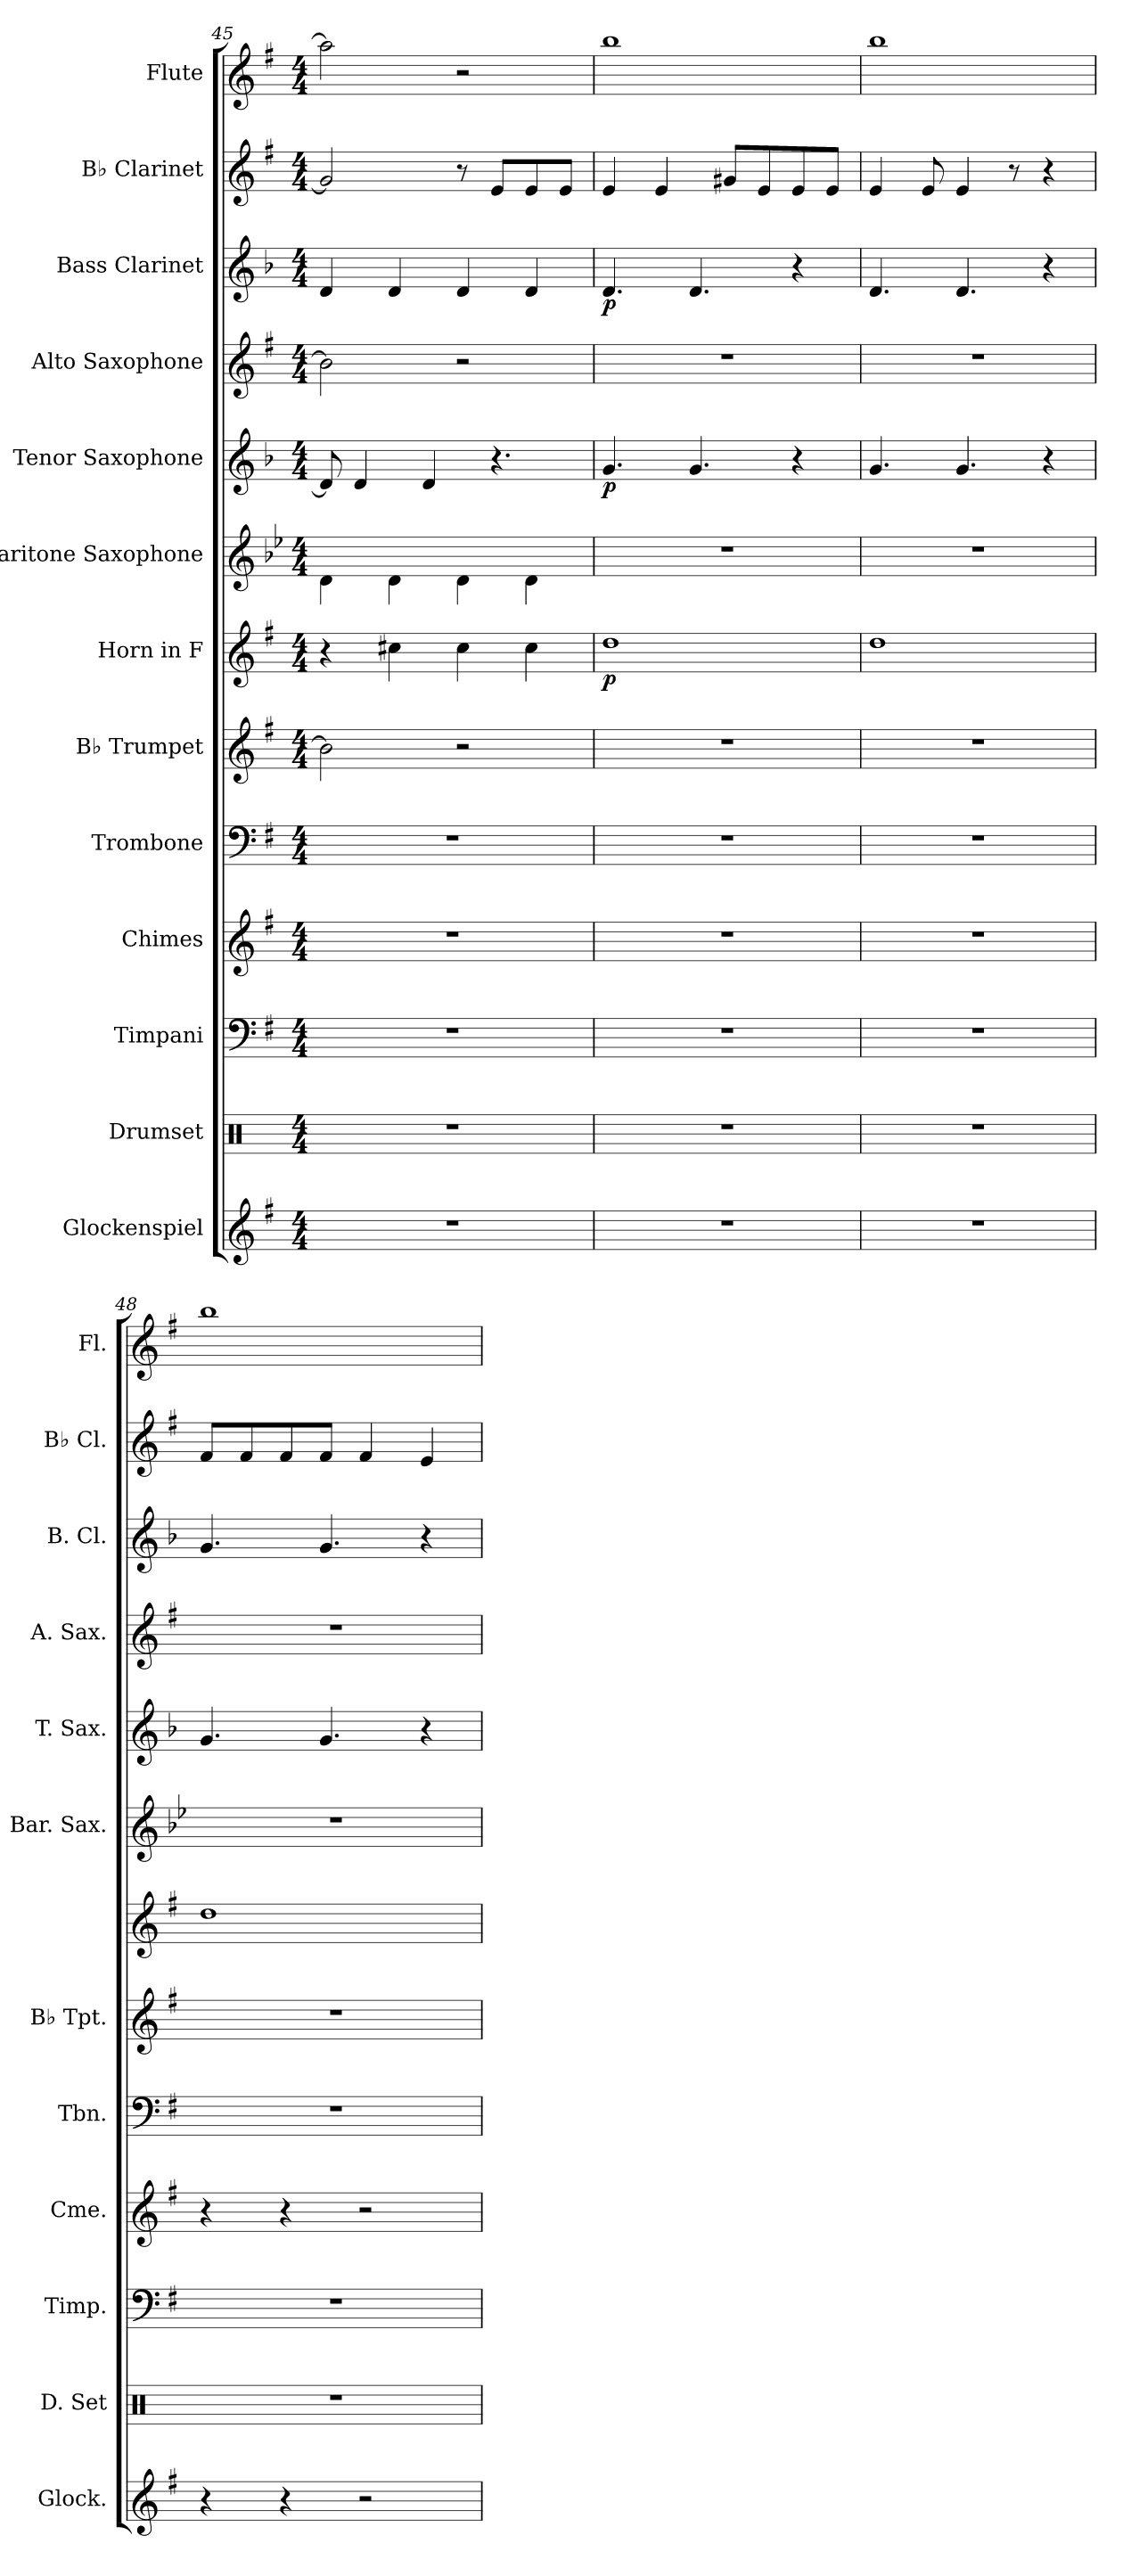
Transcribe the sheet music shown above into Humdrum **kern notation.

**kern	**kern	**kern	**kern	**kern	**kern	**kern	**dynam	**kern	**kern	**dynam	**kern	**kern	**dynam	**kern	**kern
*part13	*part12	*part11	*part10	*part9	*part8	*part7	*part7	*part6	*part5	*part5	*part4	*part3	*part3	*part2	*part1
*staff13	*staff12	*staff11	*staff10	*staff9	*staff8	*staff7	*staff7	*staff6	*staff5	*staff5	*staff4	*staff3	*staff3	*staff2	*staff1
*I"Glockenspiel	*I"Drumset	*I"Timpani	*I"Chimes	*I"Trombone	*I"B♭ Trumpet	*I"Horn in F	*	*I"Baritone Saxophone	*I"Tenor Saxophone	*	*I"Alto Saxophone	*I"Bass Clarinet	*	*I"B♭ Clarinet	*I"Flute
*I'Glock.	*I'D. Set	*I'Timp.	*I'Cme.	*I'Tbn.	*I'B♭ Tpt.	*	*	*I'Bar. Sax.	*I'T. Sax.	*	*I'A. Sax.	*I'B. Cl.	*	*I'B♭ Cl.	*I'Fl.
*clefG2	*clefX	*clefF4	*clefG2	*clefF4	*clefG2	*clefG2	*	*clefG2	*clefG2	*	*clefG2	*clefG2	*	*clefG2	*clefG2
*ITrd-14c-24	*	*	*	*	*ITrd1c2	*ITrd4c7	*	*ITrd12c21	*ITrd8c14	*	*ITrd5c9	*ITrd8c14	*	*ITrd1c2	*
*k[f#]	*k[]	*k[f#]	*k[f#]	*k[f#]	*k[b-]	*k[]	*	*k[b-e-]	*k[b-]	*	*k[b-e-]	*k[b-]	*	*k[b-]	*k[f#]
*M4/4	*M4/4	*M4/4	*M4/4	*M4/4	*M4/4	*M4/4	*	*M4/4	*M4/4	*	*M4/4	*M4/4	*	*M4/4	*M4/4
=45	=45	=45	=45	=45	=45	=45	=45	=45	=45	=45	=45	=45	=45	=45	=45
1r	1r	1r	1r	1r	2a\]	4r	.	4D\	8D/]	.	2d\]	4D/	.	2f#/]	2aa\]
.	.	.	.	.	.	.	.	.	4D/	.	.	.	.	.	.
.	.	.	.	.	.	4f#X\	.	4D\	.	.	.	4D/	.	.	.
.	.	.	.	.	.	.	.	.	4D/	.	.	.	.	.	.
.	.	.	.	.	2r	4f#\	.	4D\	.	.	2r	4D/	.	8r	2r
.	.	.	.	.	.	.	.	.	4.r	.	.	.	.	8d/L	.
.	.	.	.	.	.	4f#\	.	4D\	.	.	.	4D/	.	8d/	.
.	.	.	.	.	.	.	.	.	.	.	.	.	.	8d/J	.
=46	=46	=46	=46	=46	=46	=46	=46	=46	=46	=46	=46	=46	=46	=46	=46
!	!	!	!	!	!	!	!LO:DY:b	!	!	!LO:DY:b	!	!	!LO:DY:b	!	!
1r	1r	1r	1r	1r	1r	1g	p	1r	4.G/	p	1r	4.D/	p	4d/	1bb
.	.	.	.	.	.	.	.	.	.	.	.	.	.	4d/	.
.	.	.	.	.	.	.	.	.	4.G/	.	.	4.D/	.	.	.
.	.	.	.	.	.	.	.	.	.	.	.	.	.	8f#X/L	.
.	.	.	.	.	.	.	.	.	.	.	.	.	.	8d/	.
.	.	.	.	.	.	.	.	.	4r	.	.	4r	.	8d/	.
.	.	.	.	.	.	.	.	.	.	.	.	.	.	8d/J	.
=47	=47	=47	=47	=47	=47	=47	=47	=47	=47	=47	=47	=47	=47	=47	=47
1r	1r	1r	1r	1r	1r	1g	.	1r	4.G/	.	1r	4.D/	.	4d/	1bb
.	.	.	.	.	.	.	.	.	.	.	.	.	.	8d/	.
.	.	.	.	.	.	.	.	.	4.G/	.	.	4.D/	.	4d/	.
.	.	.	.	.	.	.	.	.	.	.	.	.	.	8r	.
.	.	.	.	.	.	.	.	.	4r	.	.	4r	.	4r	.
=48	=48	=48	=48	=48	=48	=48	=48	=48	=48	=48	=48	=48	=48	=48	=48
4r	1r	1r	4r	1r	1r	1g	.	1r	4.G/	.	1r	4.G/	.	8e/L	1bb
.	.	.	.	.	.	.	.	.	.	.	.	.	.	8e/	.
4r	.	.	4r	.	.	.	.	.	.	.	.	.	.	8e/	.
.	.	.	.	.	.	.	.	.	4.G/	.	.	4.G/	.	8e/J	.
2r	.	.	2r	.	.	.	.	.	.	.	.	.	.	4e/	.
.	.	.	.	.	.	.	.	.	4r	.	.	4r	.	4d/	.
=	=	=	=	=	=	=	=	=	=	=	=	=	=	=	=
*-	*-	*-	*-	*-	*-	*-	*-	*-	*-	*-	*-	*-	*-	*-	*-
